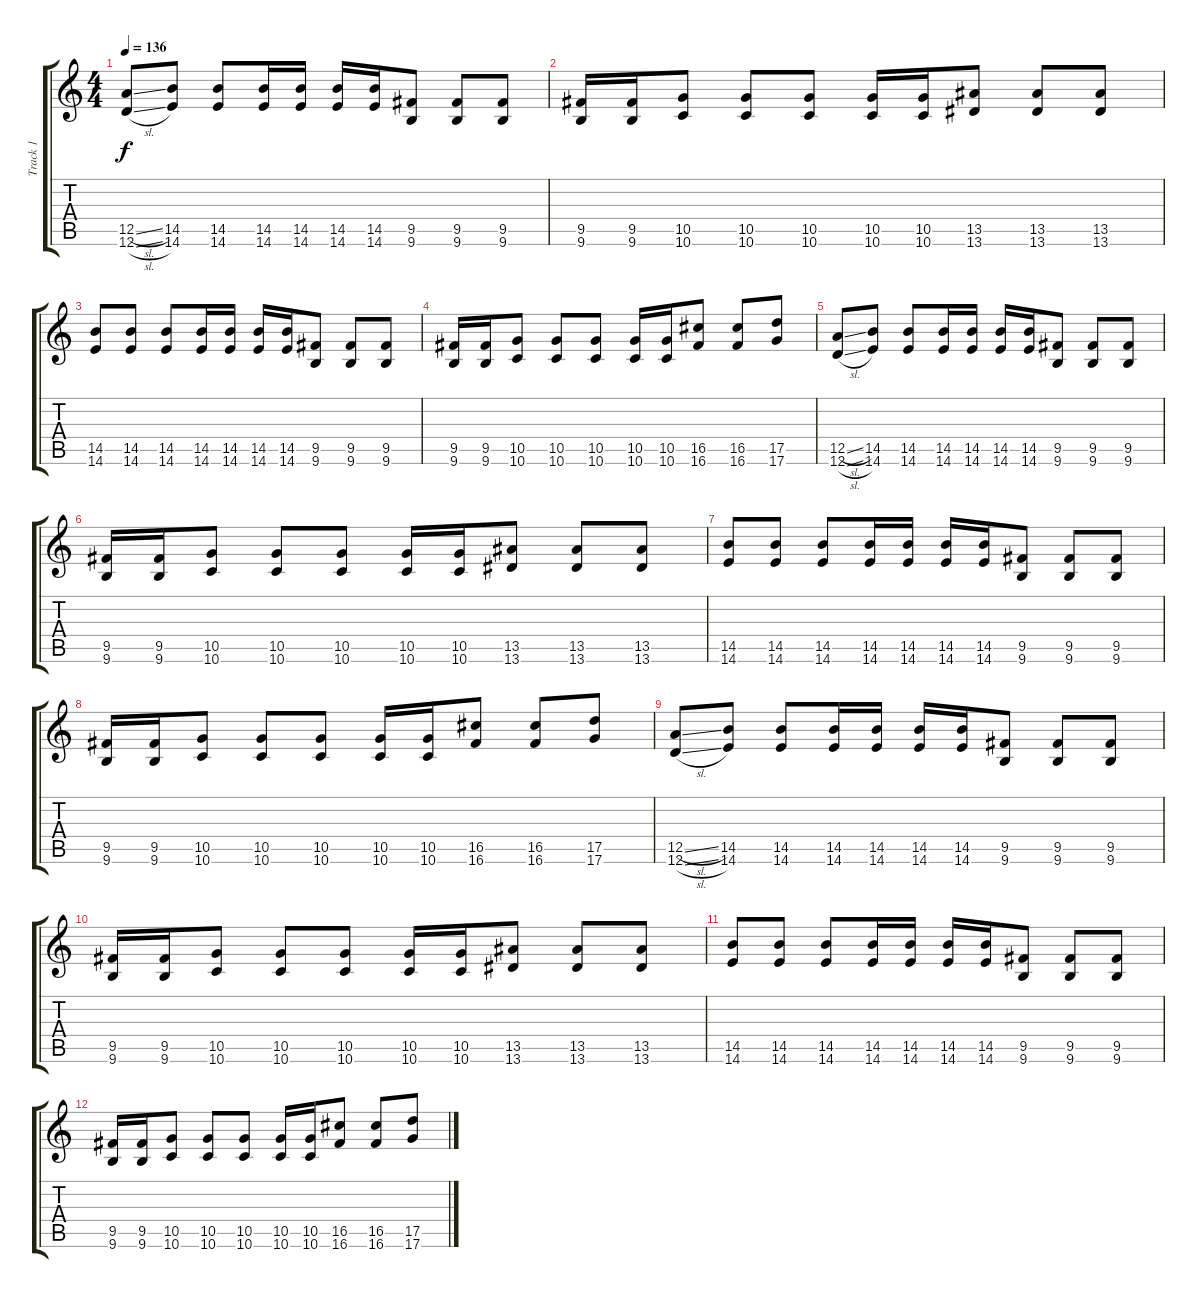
\track ("Track 1" "Track 1") {instrument distortionguitar}
\staff {score tabs}
\tuning (E4 B3 G3 D3 A2 D2) {hide}
\ts (4 4)
\tempo 136
\clef g2
\ks c
(12.5{sl} 12.6{sl}).8{dy f} (14.5 14.6).8 (14.5 14.6).8 (14.5 14.6).16 (14.5 14.6).16 (14.5 14.6).16 (14.5 14.6).16 (9.5 9.6).8 (9.5 9.6).8 (9.5 9.6).8 |
(9.5 9.6).16 (9.5 9.6).16 (10.5 10.6).8 (10.5 10.6).8 (10.5 10.6).8 (10.5 10.6).16 (10.5 10.6).16 (13.5 13.6).8 (13.5 13.6).8 (13.5 13.6).8 |
(14.5 14.6).8 (14.5 14.6).8 (14.5 14.6).8 (14.5 14.6).16 (14.5 14.6).16 (14.5 14.6).16 (14.5 14.6).16 (9.5 9.6).8 (9.5 9.6).8 (9.5 9.6).8 |
(9.5 9.6).16 (9.5 9.6).16 (10.5 10.6).8 (10.5 10.6).8 (10.5 10.6).8 (10.5 10.6).16 (10.5 10.6).16 (16.5 16.6).8 (16.5 16.6).8 (17.5 17.6).8 |
(12.5{sl} 12.6{sl}).8 (14.5 14.6).8 (14.5 14.6).8 (14.5 14.6).16 (14.5 14.6).16 (14.5 14.6).16 (14.5 14.6).16 (9.5 9.6).8 (9.5 9.6).8 (9.5 9.6).8 |
(9.5 9.6).16 (9.5 9.6).16 (10.5 10.6).8 (10.5 10.6).8 (10.5 10.6).8 (10.5 10.6).16 (10.5 10.6).16 (13.5 13.6).8 (13.5 13.6).8 (13.5 13.6).8 |
(14.5 14.6).8 (14.5 14.6).8 (14.5 14.6).8 (14.5 14.6).16 (14.5 14.6).16 (14.5 14.6).16 (14.5 14.6).16 (9.5 9.6).8 (9.5 9.6).8 (9.5 9.6).8 |
(9.5 9.6).16 (9.5 9.6).16 (10.5 10.6).8 (10.5 10.6).8 (10.5 10.6).8 (10.5 10.6).16 (10.5 10.6).16 (16.5 16.6).8 (16.5 16.6).8 (17.5 17.6).8 |
(12.5{sl} 12.6{sl}).8 (14.5 14.6).8 (14.5 14.6).8 (14.5 14.6).16 (14.5 14.6).16 (14.5 14.6).16 (14.5 14.6).16 (9.5 9.6).8 (9.5 9.6).8 (9.5 9.6).8 |
(9.5 9.6).16 (9.5 9.6).16 (10.5 10.6).8 (10.5 10.6).8 (10.5 10.6).8 (10.5 10.6).16 (10.5 10.6).16 (13.5 13.6).8 (13.5 13.6).8 (13.5 13.6).8 |
(14.5 14.6).8 (14.5 14.6).8 (14.5 14.6).8 (14.5 14.6).16 (14.5 14.6).16 (14.5 14.6).16 (14.5 14.6).16 (9.5 9.6).8 (9.5 9.6).8 (9.5 9.6).8 |
(9.5 9.6).16 (9.5 9.6).16 (10.5 10.6).8 (10.5 10.6).8 (10.5 10.6).8 (10.5 10.6).16 (10.5 10.6).16 (16.5 16.6).8 (16.5 16.6).8 (17.5 17.6).8
